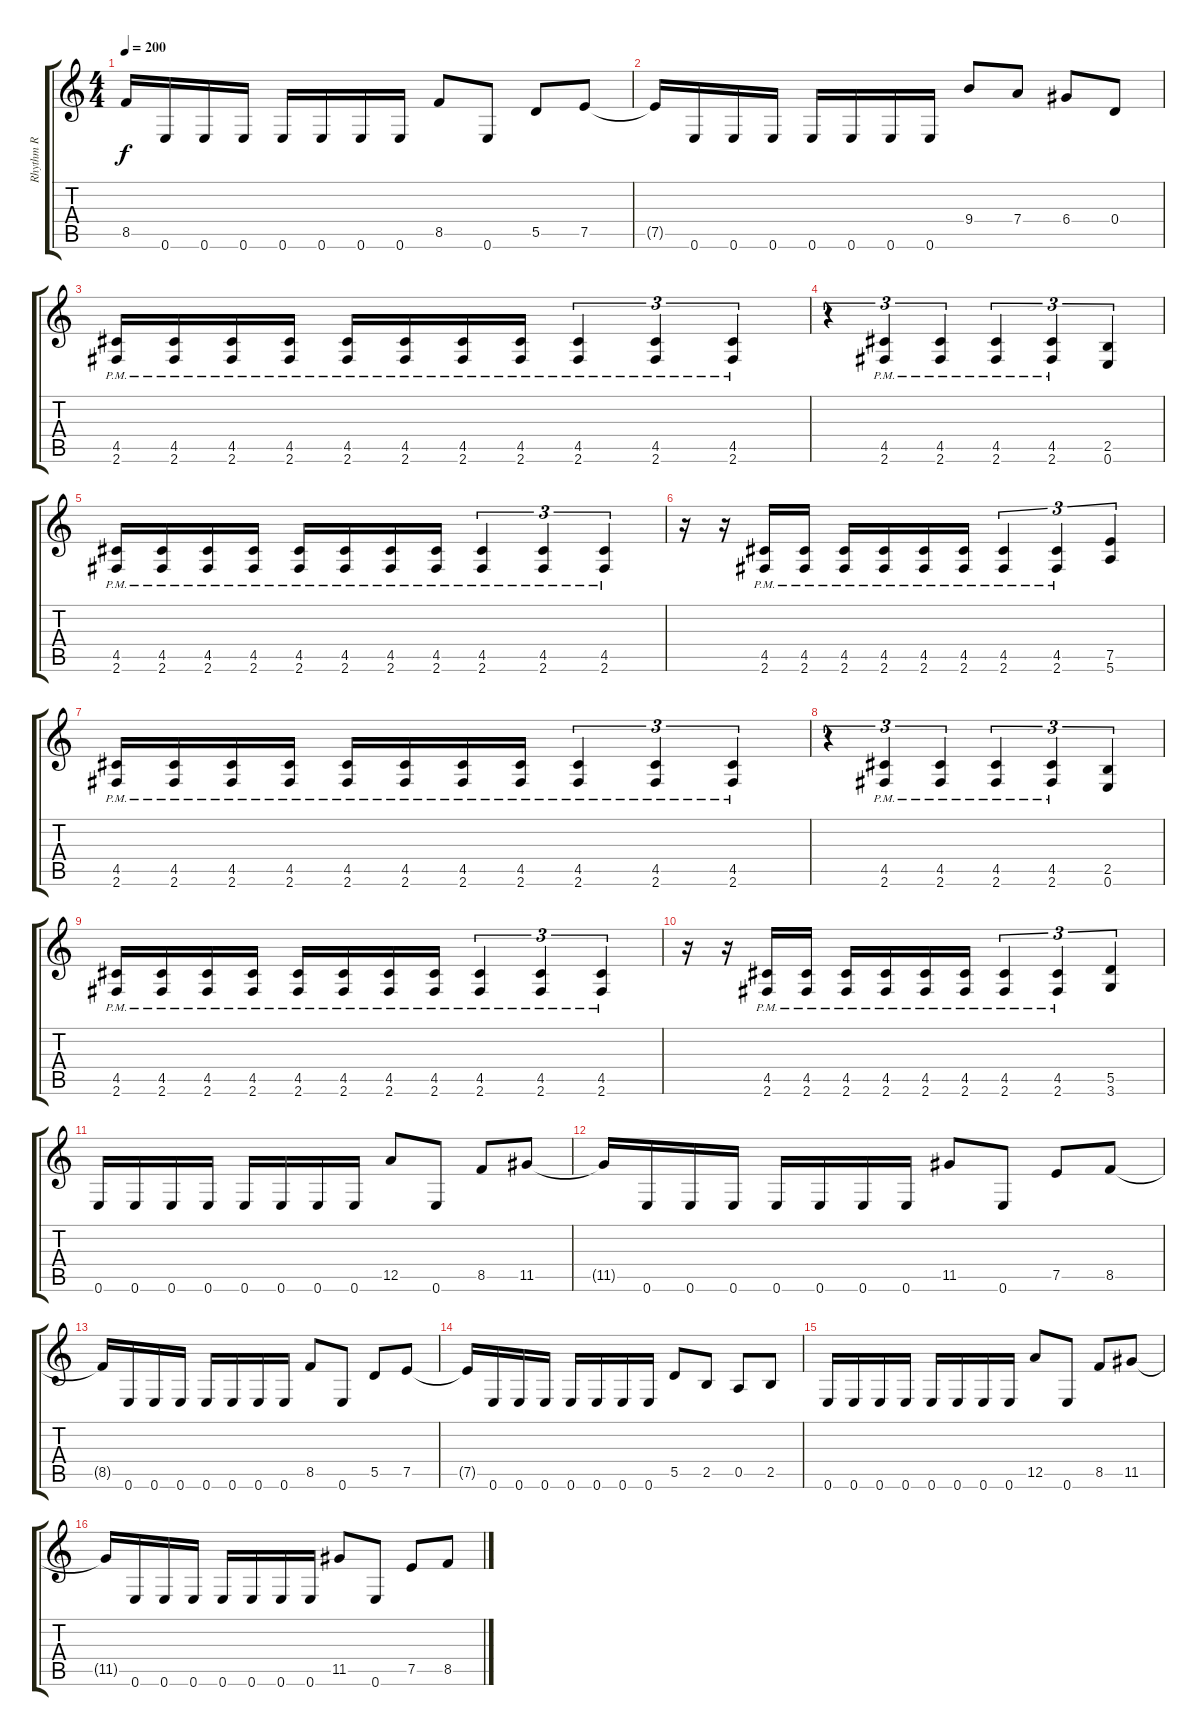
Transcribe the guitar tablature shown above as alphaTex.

\track ("Rhythm R" "Rhythm R") {instrument distortionguitar}
\staff {score tabs}
\tuning (E4 B3 G3 D3 A2 E2) {hide}
\ts (4 4)
\tempo 200
\clef g2
\ks c
8.5{t}.16{dy f} 0.6.16 0.6.16 0.6.16 0.6.16 0.6.16 0.6.16 0.6.16 8.5.8 0.6.8 5.5.8 7.5.8 |
7.5{t}.16 0.6.16 0.6.16 0.6.16 0.6.16 0.6.16 0.6.16 0.6.16 9.4.8 7.4.8 6.4.8 0.4.8 |
(4.5{pm} 2.6{pm}).16 (4.5{pm} 2.6{pm}).16 (4.5{pm} 2.6{pm}).16 (4.5{pm} 2.6{pm}).16 (4.5{pm} 2.6{pm}).16 (4.5{pm} 2.6{pm}).16 (4.5{pm} 2.6{pm}).16 (4.5{pm} 2.6{pm}).16 (4.5{pm} 2.6{pm}).4{tu (3 2)} (4.5{pm} 2.6{pm}).4{tu (3 2)} (4.5{pm} 2.6{pm}).4{tu (3 2)} |
r.4{tu (3 2)} (4.5{pm} 2.6{pm}).4{tu (3 2)} (4.5{pm} 2.6{pm}).4{tu (3 2)} (4.5{pm} 2.6{pm}).4{tu (3 2)} (4.5{pm} 2.6{pm}).4{tu (3 2)} (2.5 0.6).4{tu (3 2)} |
(4.5{pm} 2.6{pm}).16 (4.5{pm} 2.6{pm}).16 (4.5{pm} 2.6{pm}).16 (4.5{pm} 2.6{pm}).16 (4.5{pm} 2.6{pm}).16 (4.5{pm} 2.6{pm}).16 (4.5{pm} 2.6{pm}).16 (4.5{pm} 2.6{pm}).16 (4.5{pm} 2.6{pm}).4{tu (3 2)} (4.5{pm} 2.6{pm}).4{tu (3 2)} (4.5{pm} 2.6{pm}).4{tu (3 2)} |
r.16 r.16 (4.5{pm} 2.6{pm}).16 (4.5{pm} 2.6{pm}).16 (4.5{pm} 2.6{pm}).16 (4.5{pm} 2.6{pm}).16 (4.5{pm} 2.6{pm}).16 (4.5{pm} 2.6{pm}).16 (4.5{pm} 2.6{pm}).4{tu (3 2)} (4.5{pm} 2.6{pm}).4{tu (3 2)} (7.5 5.6).4{tu (3 2)} |
(4.5{pm} 2.6{pm}).16 (4.5{pm} 2.6{pm}).16 (4.5{pm} 2.6{pm}).16 (4.5{pm} 2.6{pm}).16 (4.5{pm} 2.6{pm}).16 (4.5{pm} 2.6{pm}).16 (4.5{pm} 2.6{pm}).16 (4.5{pm} 2.6{pm}).16 (4.5{pm} 2.6{pm}).4{tu (3 2)} (4.5{pm} 2.6{pm}).4{tu (3 2)} (4.5{pm} 2.6{pm}).4{tu (3 2)} |
r.4{tu (3 2)} (4.5{pm} 2.6{pm}).4{tu (3 2)} (4.5{pm} 2.6{pm}).4{tu (3 2)} (4.5{pm} 2.6{pm}).4{tu (3 2)} (4.5{pm} 2.6{pm}).4{tu (3 2)} (2.5 0.6).4{tu (3 2)} |
(4.5{pm} 2.6{pm}).16 (4.5{pm} 2.6{pm}).16 (4.5{pm} 2.6{pm}).16 (4.5{pm} 2.6{pm}).16 (4.5{pm} 2.6{pm}).16 (4.5{pm} 2.6{pm}).16 (4.5{pm} 2.6{pm}).16 (4.5{pm} 2.6{pm}).16 (4.5{pm} 2.6{pm}).4{tu (3 2)} (4.5{pm} 2.6{pm}).4{tu (3 2)} (4.5{pm} 2.6{pm}).4{tu (3 2)} |
r.16 r.16 (4.5{pm} 2.6{pm}).16 (4.5{pm} 2.6{pm}).16 (4.5{pm} 2.6{pm}).16 (4.5{pm} 2.6{pm}).16 (4.5{pm} 2.6{pm}).16 (4.5{pm} 2.6{pm}).16 (4.5{pm} 2.6{pm}).4{tu (3 2)} (4.5{pm} 2.6{pm}).4{tu (3 2)} (5.5 3.6).4{tu (3 2)} |
0.6.16 0.6.16 0.6.16 0.6.16 0.6.16 0.6.16 0.6.16 0.6.16 12.5.8 0.6.8 8.5.8 11.5.8 |
11.5{t}.16 0.6.16 0.6.16 0.6.16 0.6.16 0.6.16 0.6.16 0.6.16 11.5.8 0.6.8 7.5.8 8.5.8 |
8.5{t}.16 0.6.16 0.6.16 0.6.16 0.6.16 0.6.16 0.6.16 0.6.16 8.5.8 0.6.8 5.5.8 7.5.8 |
7.5{t}.16 0.6.16 0.6.16 0.6.16 0.6.16 0.6.16 0.6.16 0.6.16 5.5.8 2.5.8 0.5.8 2.5.8 |
0.6.16 0.6.16 0.6.16 0.6.16 0.6.16 0.6.16 0.6.16 0.6.16 12.5.8 0.6.8 8.5.8 11.5.8 |
11.5{t}.16 0.6.16 0.6.16 0.6.16 0.6.16 0.6.16 0.6.16 0.6.16 11.5.8 0.6.8 7.5.8 8.5.8
